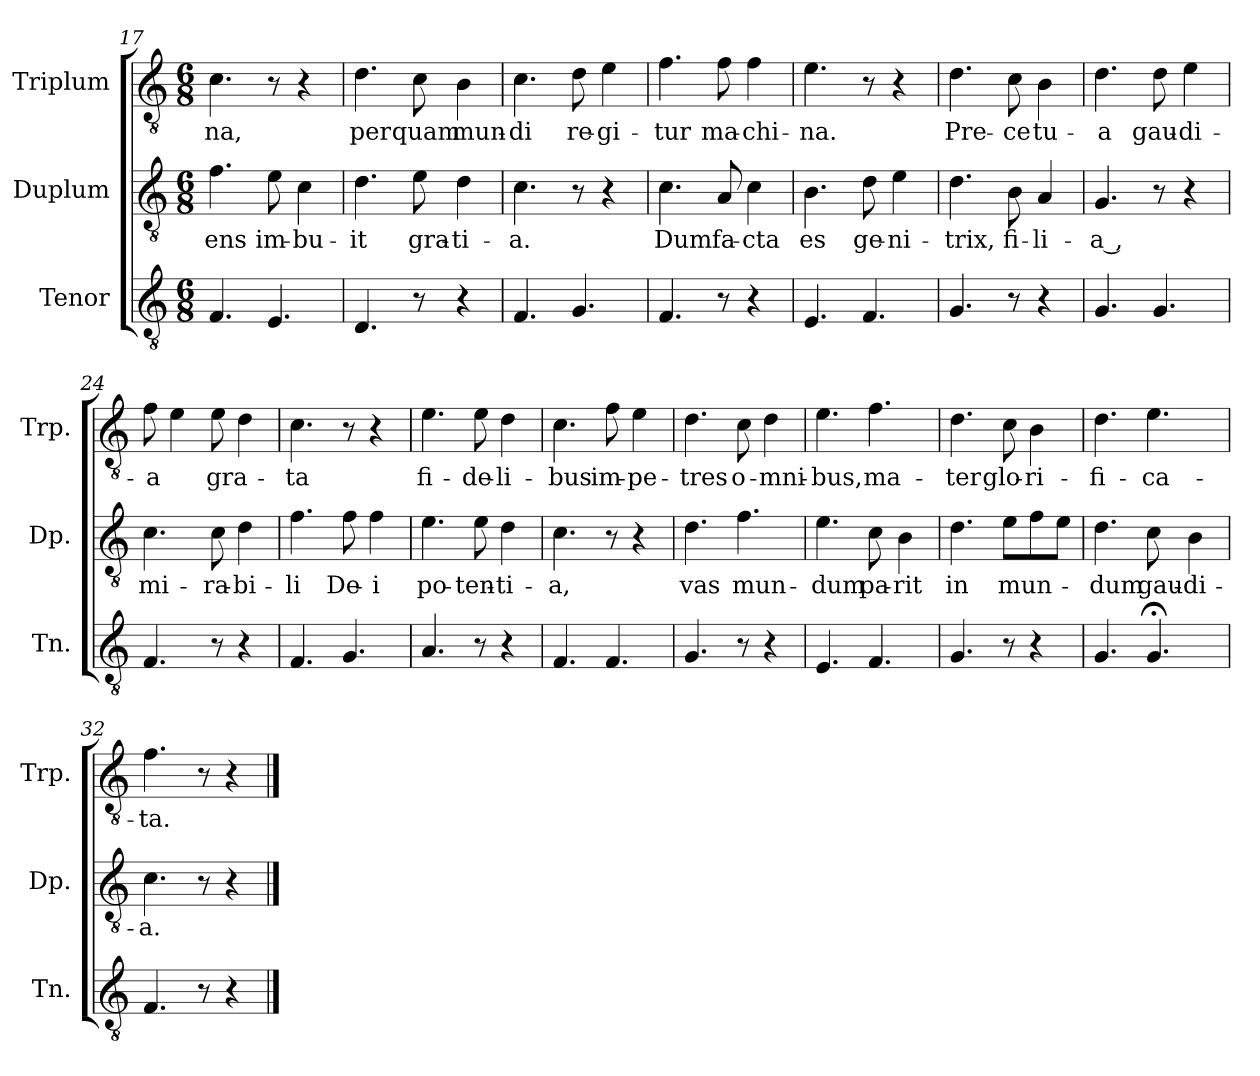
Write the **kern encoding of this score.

**kern	**kern	**text	**kern	**text
*part3	*part2	*part2	*part1	*part1
*staff3	*staff2	*staff2	*staff1	*staff1
*I"Tenor	*I"Duplum	*	*I"Triplum	*
*I'Tn.	*I'Dp.	*	*I'Trp.	*
!!LO:LB:g=z
*clefGv2	*clefGv2	*	*clefGv2	*
*k[]	*k[]	*	*k[]	*
*M6/8	*M6/8	*	*M6/8	*
=17	=17	=17	=17	=17
!	!	!LO:LY:b	!	!LO:LY:b
4.F/	4.f\	-ens	4.c\	-na,
!	!	!LO:LY:b	!	!
4.E/	8e\	im-	8r	.
!	!	!LO:LY:b	!	!
.	4c\	-bu-	4r	.
=18	=18	=18	=18	=18
!	!	!LO:LY:b	!	!LO:LY:b
4.D/	4.d\	-it	4.d\	per
!	!	!LO:LY:b	!	!LO:LY:b
8r	8e\	gra-	8c\	quam
!	!	!LO:LY:b	!	!LO:LY:b
4r	4d\	-ti-	4B\	mun-
=19	=19	=19	=19	=19
!	!	!LO:LY:b	!	!LO:LY:b
4.F/	4.c\	-a.	4.c\	-di
!	!	!	!	!LO:LY:b
4.G/	8r	.	8d\	re-
!	!	!	!	!LO:LY:b
.	4r	.	4e\	-gi-
=20	=20	=20	=20	=20
!	!	!LO:LY:b	!	!LO:LY:b
4.F/	4.c\	Dum	4.f\	-tur
!	!	!LO:LY:b	!	!LO:LY:b
8r	8A/	fa-	8f\	ma-
!	!	!LO:LY:b	!	!LO:LY:b
4r	4c\	-cta	4f\	-chi-
=21	=21	=21	=21	=21
!	!	!LO:LY:b	!	!LO:LY:b
4.E/	4.B\	es	4.e\	-na.
!	!	!LO:LY:b	!	!
4.F/	8d\	ge-	8r	.
!	!	!LO:LY:b	!	!
.	4e\	-ni-	4r	.
=22	=22	=22	=22	=22
!	!	!LO:LY:b	!	!LO:LY:b
4.G/	4.d\	-trix,	4.d\	Pre-
!	!	!LO:LY:b	!	!LO:LY:b
8r	8B\	fi-	8c\	-ce
!	!	!LO:LY:b	!	!LO:LY:b
4r	4A/	-li-	4B\	tu-
=23	=23	=23	=23	=23
!	!	!LO:LY:b	!	!LO:LY:b
4.G/	4.G/	-a ,	4.d\	-a
!	!	!	!	!LO:LY:b
4.G/	8r	.	8d\	gau-
!	!	!	!	!LO:LY:b
.	4r	.	4e\	-di-
=24	=24	=24	=24	=24
!	!	!LO:LY:b	!	!LO:LY:b
4.F/	4.c\	mi-	8f\	-a
.	.	.	4e\	.
!	!	!LO:LY:b	!	!LO:LY:b
8r	8c\	-ra-	8e\	gra-
!	!	!LO:LY:b	!	!
4r	4d\	-bi-	4d\	.
!!LO:PB:g=z
=25	=25	=25	=25	=25
!	!	!LO:LY:b	!	!LO:LY:b
4.F/	4.f\	-li	4.c\	-ta
!	!	!LO:LY:b	!	!
4.G/	8f\	De-	8r	.
!	!	!LO:LY:b	!	!
.	4f\	-i	4r	.
=26	=26	=26	=26	=26
!	!	!LO:LY:b	!	!LO:LY:b
4.A/	4.e\	po-	4.e\	fi-
!	!	!LO:LY:b	!	!LO:LY:b
8r	8e\	-ten-	8e\	-de-
!	!	!LO:LY:b	!	!LO:LY:b
4r	4d\	-ti-	4d\	-li-
=27	=27	=27	=27	=27
!	!	!LO:LY:b	!	!LO:LY:b
4.F/	4.c\	-a,	4.c\	-bus
!	!	!	!	!LO:LY:b
4.F/	8r	.	8f\	im-
!	!	!	!	!LO:LY:b
.	4r	.	4e\	-pe-
=28	=28	=28	=28	=28
!	!	!LO:LY:b	!	!LO:LY:b
4.G/	4.d\	vas	4.d\	-tres
!	!	!LO:LY:b	!	!LO:LY:b
8r	4.f\	mun-	8c\	o-
!	!	!	!	!LO:LY:b
4r	.	.	4d\	-mni-
=29	=29	=29	=29	=29
!	!	!LO:LY:b	!	!LO:LY:b
4.E/	4.e\	-dum	4.e\	-bus,
!	!	!LO:LY:b	!	!LO:LY:b
4.F/	8c\	pa-	4.f\	ma-
!	!	!LO:LY:b	!	!
.	4B\	-rit	.	.
=30	=30	=30	=30	=30
!	!	!LO:LY:b	!	!LO:LY:b
4.G/	4.d\	in	4.d\	-ter
!	!	!LO:LY:b	!	!LO:LY:b
8r	8e\L	mun-	8c\	glo-
!	!	!	!	!LO:LY:b
4r	8f\	.	4B\	-ri-
.	8e\J	.	.	.
=31	=31	=31	=31	=31
!	!	!LO:LY:b	!	!LO:LY:b
4.G/	4.d\	-dum	4.d\	-fi-
!	!	!LO:LY:b	!	!LO:LY:b
4.G;</	8c\	gau-	4.e\	-ca-
!	!	!LO:LY:b	!	!
.	4B\	-di-	.	.
=32	=32	=32	=32	=32
!	!	!LO:LY:b	!	!LO:LY:b
4.F/	4.c\	-a.	4.f\	-ta.
8r	8r	.	8r	.
4r	4r	.	4r	.
==	==	==	==	==
*-	*-	*-	*-	*-
